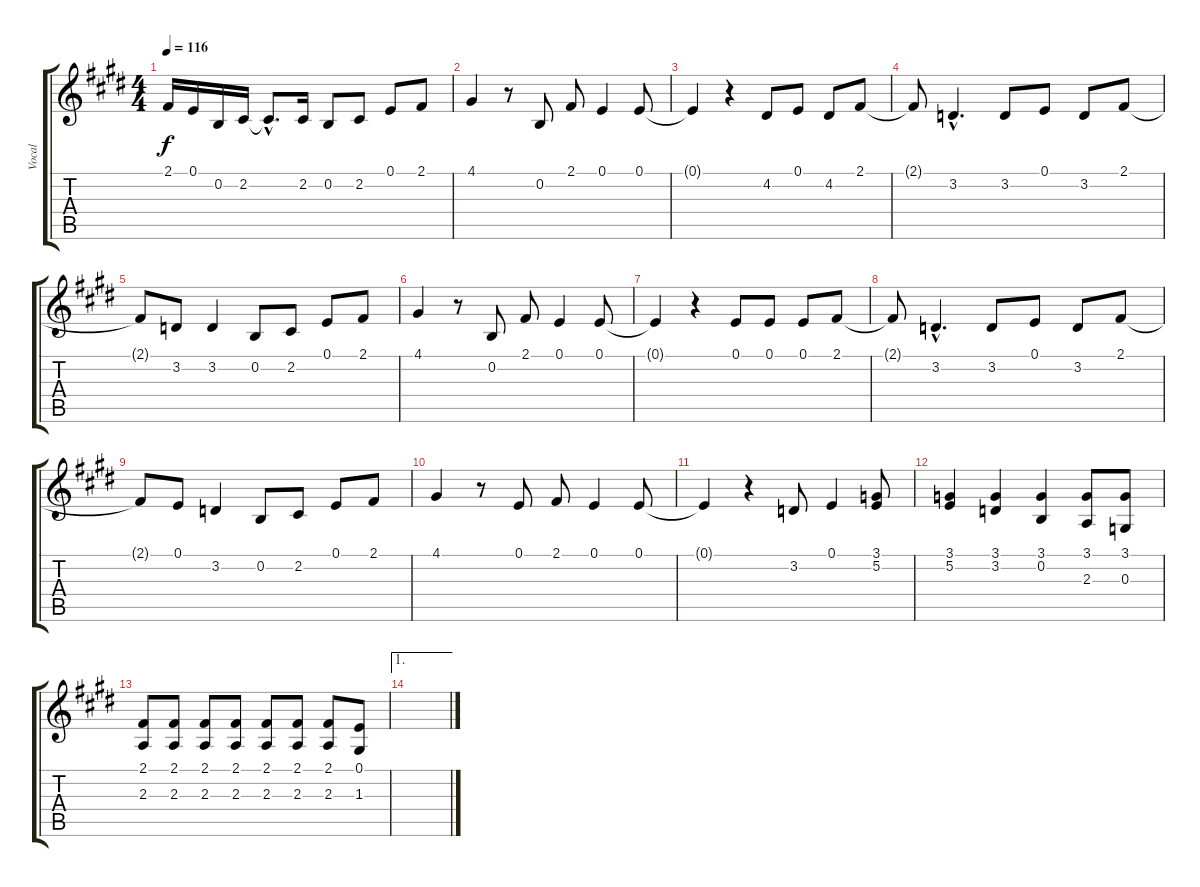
\track ("Vocal" "Vocal") {instrument altosax}
\staff {score tabs}
\tuning (E4 B3 G3 D3 A2 E2) {hide}
\ts (4 4)
\tempo 116
\clef g2
\ks e
2.1.16{dy f} 0.1.16 0.2.16 2.2.16 2.2{hac t}.8{d} 2.2.16 0.2.8 2.2.8 0.1.8 2.1.8 |
4.1.4 r.8 0.2.8 2.1.8 0.1.4 0.1.8 |
0.1{t}.4 r.4 4.2.8 0.1.8 4.2.8 2.1.8 |
2.1{t}.8 3.2{hac}.4{d} 3.2.8 0.1.8 3.2.8 2.1.8 |
2.1{t}.8 3.2.8 3.2.4 0.2.8 2.2.8 0.1.8 2.1.8 |
4.1.4 r.8 0.2.8 2.1.8 0.1.4 0.1.8 |
0.1{t}.4 r.4 0.1.8 0.1.8 0.1.8 2.1.8 |
2.1{t}.8 3.2{hac}.4{d} 3.2.8 0.1.8 3.2.8 2.1.8 |
2.1{t}.8 0.1.8 3.2.4 0.2.8 2.2.8 0.1.8 2.1.8 |
4.1.4 r.8 0.1.8 2.1.8 0.1.4 0.1.8 |
0.1{t}.4 r.4 3.2.8 0.1.4 (3.1 5.2).8 |
(3.1 5.2).4 (3.1 3.2).4 (3.1 0.2).4 (3.1 2.3).8 (3.1 0.3).8 |
(2.1 2.3).8 (2.1 2.3).8 (2.1 2.3).8 (2.1 2.3).8 (2.1 2.3).8 (2.1 2.3).8 (2.1 2.3).8 (0.1 1.3).8 |
\ae 1
